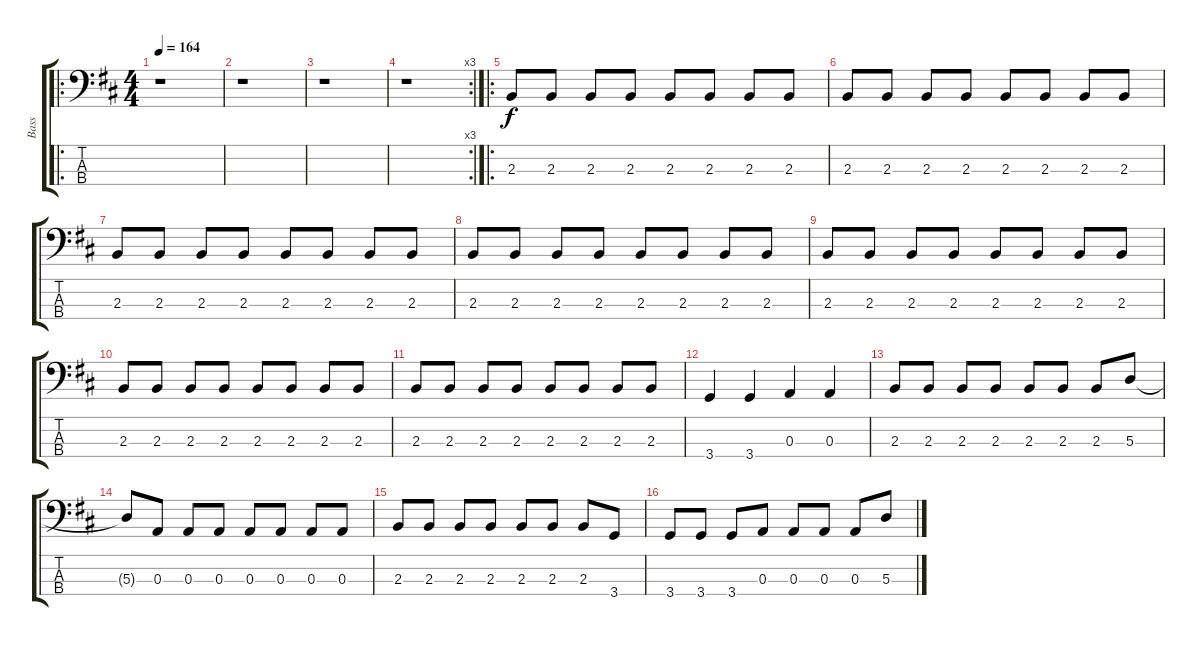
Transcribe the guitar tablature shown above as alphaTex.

\track ("Bass" "Bass") {instrument electricbassfinger}
\staff {score tabs}
\tuning (G2 D2 A1 E1) {hide}
\ro
\ts (4 4)
\tempo 164
\clef f4
\ks d
r.1{dy f instrument electricbassfinger} |
r.1 |
r.1 |
\rc 3
r.1 |
\ro
2.3.8 2.3.8 2.3.8 2.3.8 2.3.8 2.3.8 2.3.8 2.3.8 |
2.3.8 2.3.8 2.3.8 2.3.8 2.3.8 2.3.8 2.3.8 2.3.8 |
2.3.8 2.3.8 2.3.8 2.3.8 2.3.8 2.3.8 2.3.8 2.3.8 |
2.3.8 2.3.8 2.3.8 2.3.8 2.3.8 2.3.8 2.3.8 2.3.8 |
2.3.8 2.3.8 2.3.8 2.3.8 2.3.8 2.3.8 2.3.8 2.3.8 |
2.3.8 2.3.8 2.3.8 2.3.8 2.3.8 2.3.8 2.3.8 2.3.8 |
2.3.8 2.3.8 2.3.8 2.3.8 2.3.8 2.3.8 2.3.8 2.3.8 |
3.4.4 3.4.4 0.3.4 0.3.4 |
2.3.8 2.3.8 2.3.8 2.3.8 2.3.8 2.3.8 2.3.8 5.3.8 |
5.3{t}.8 0.3.8 0.3.8 0.3.8 0.3.8 0.3.8 0.3.8 0.3.8 |
2.3.8 2.3.8 2.3.8 2.3.8 2.3.8 2.3.8 2.3.8 3.4.8 |
3.4.8 3.4.8 3.4.8 0.3.8 0.3.8 0.3.8 0.3.8 5.3.8
